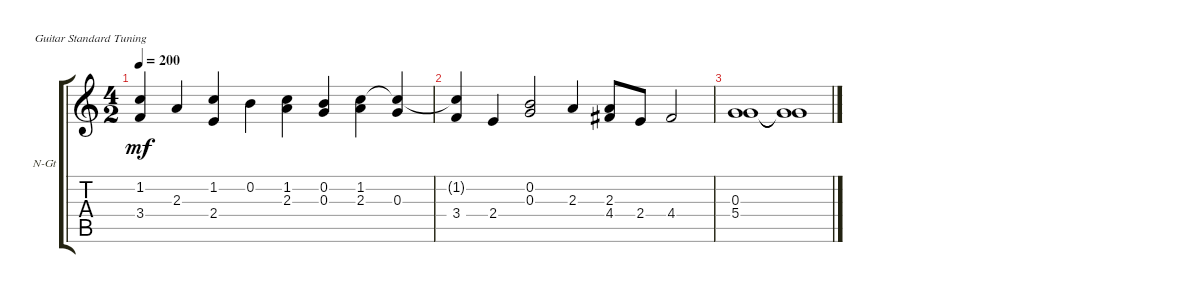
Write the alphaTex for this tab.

\defaultSystemsLayout 4
\bracketExtendMode groupsimilarinstruments
\firstSystemTrackNameOrientation horizontal
\otherSystemsTrackNameOrientation horizontal
\track ("Nylon Guitar" "N-Gt") {instrument acousticguitarnylon}
\staff {score tabs}
\tuning (E4 B3 G3 D3 A2 E2)
\ts (4 2)
\tempo 200
\clef g2
\ks c
(3.4 1.2).4{dy mf} 2.3.4 (1.2 2.4).4 0.2.4 (1.2 2.3).4 (0.2 0.3).4 (1.2 2.3).4 (0.3 1.2{t}).4 |
(1.2{t} 3.4).4 2.4.4 (0.2 0.3).2 2.3.4 (4.4 2.3).8 2.4.8 4.4.2 |
(5.4 0.3).1 (5.4{t} 0.3{t}).1
